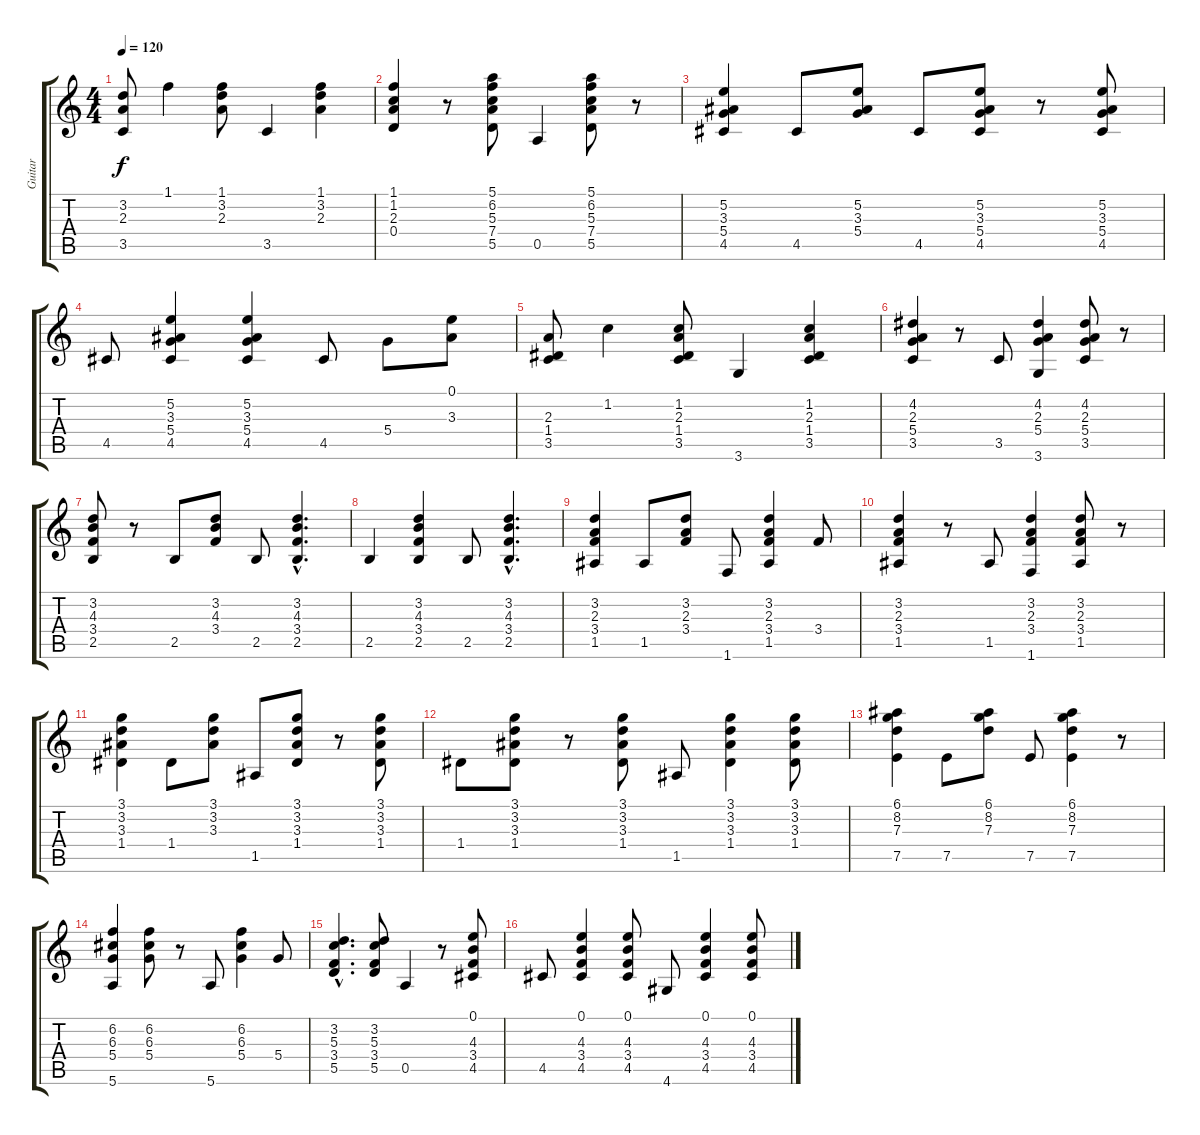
\track ("Guitar" "Guitar") {instrument acousticguitarnylon}
\staff {score tabs}
\tuning (E4 B3 G3 D3 A2 E2) {hide}
\ts (4 4)
\tempo 120
\clef g2
\ks c
(3.2 2.3 3.5).8{dy f} 1.1.4 (1.1 3.2 2.3).8 3.5.4 (1.1 3.2 2.3).4 |
(1.1 1.2 2.3 0.4).4 r.8 (5.1 6.2 5.3 7.4 5.5).8 0.5.4 (5.1 6.2 5.3 7.4 5.5).8 r.8 |
(5.2 3.3 5.4 4.5).4 4.5.8 (5.2 3.3 5.4).8 4.5.8 (5.2 3.3 5.4 4.5).8 r.8 (5.2 3.3 5.4 4.5).8 |
4.5.8 (5.2 3.3 5.4 4.5).4 (5.2 3.3 5.4 4.5).4 4.5.8 5.4.8 (0.1 3.3).8 |
(2.3 1.4 3.5).8 1.2.4 (1.2 2.3 1.4 3.5).8 3.6.4 (1.2 2.3 1.4 3.5).4 |
(4.2 2.3 5.4 3.5).4 r.8 3.5.8 (4.2 2.3 5.4 3.6).4 (4.2 2.3 5.4 3.5).8 r.8 |
(3.2 4.3 3.4 2.5).8 r.8 2.5.8 (3.2 4.3 3.4).8 2.5.8 (3.2{hac} 4.3{hac} 3.4{hac} 2.5{hac}).4{d} |
2.5.4 (3.2 4.3 3.4 2.5).4 2.5.8 (3.2{hac} 4.3{hac} 3.4{hac} 2.5{hac}).4{d} |
(3.2 2.3 3.4 1.5).4 1.5.8 (3.2 2.3 3.4).8 1.6.8 (3.2 2.3 3.4 1.5).4 3.4.8 |
(3.2 2.3 3.4 1.5).4 r.8 1.5.8 (3.2 2.3 3.4 1.6).4 (3.2 2.3 3.4 1.5).8 r.8 |
(3.1 3.2 3.3 1.4).4 1.4.8 (3.1 3.2 3.3).8 1.5.8 (3.1 3.2 3.3 1.4).8 r.8 (3.1 3.2 3.3 1.4).8 |
1.4.8 (3.1 3.2 3.3 1.4).8 r.8 (3.1 3.2 3.3 1.4).8 1.5.8 (3.1 3.2 3.3 1.4).4 (3.1 3.2 3.3 1.4).8 |
(6.1 8.2 7.3 7.5).4 7.5.8 (6.1 8.2 7.3).8 7.5.8 (6.1 8.2 7.3 7.5).4 r.8 |
(6.2 6.3 5.4 5.6).4 (6.2 6.3 5.4).8 r.8 5.6.8 (6.2 6.3 5.4).4 5.4.8 |
(3.2{hac} 5.3{hac} 3.4{hac} 5.5{hac}).4{d} (3.2 5.3 3.4 5.5).8 0.5.4 r.8 (0.1 4.3 3.4 4.5).8 |
4.5.8 (0.1 4.3 3.4 4.5).4 (0.1 4.3 3.4 4.5).8 4.6.8 (0.1 4.3 3.4 4.5).4 (0.1 4.3 3.4 4.5).8
